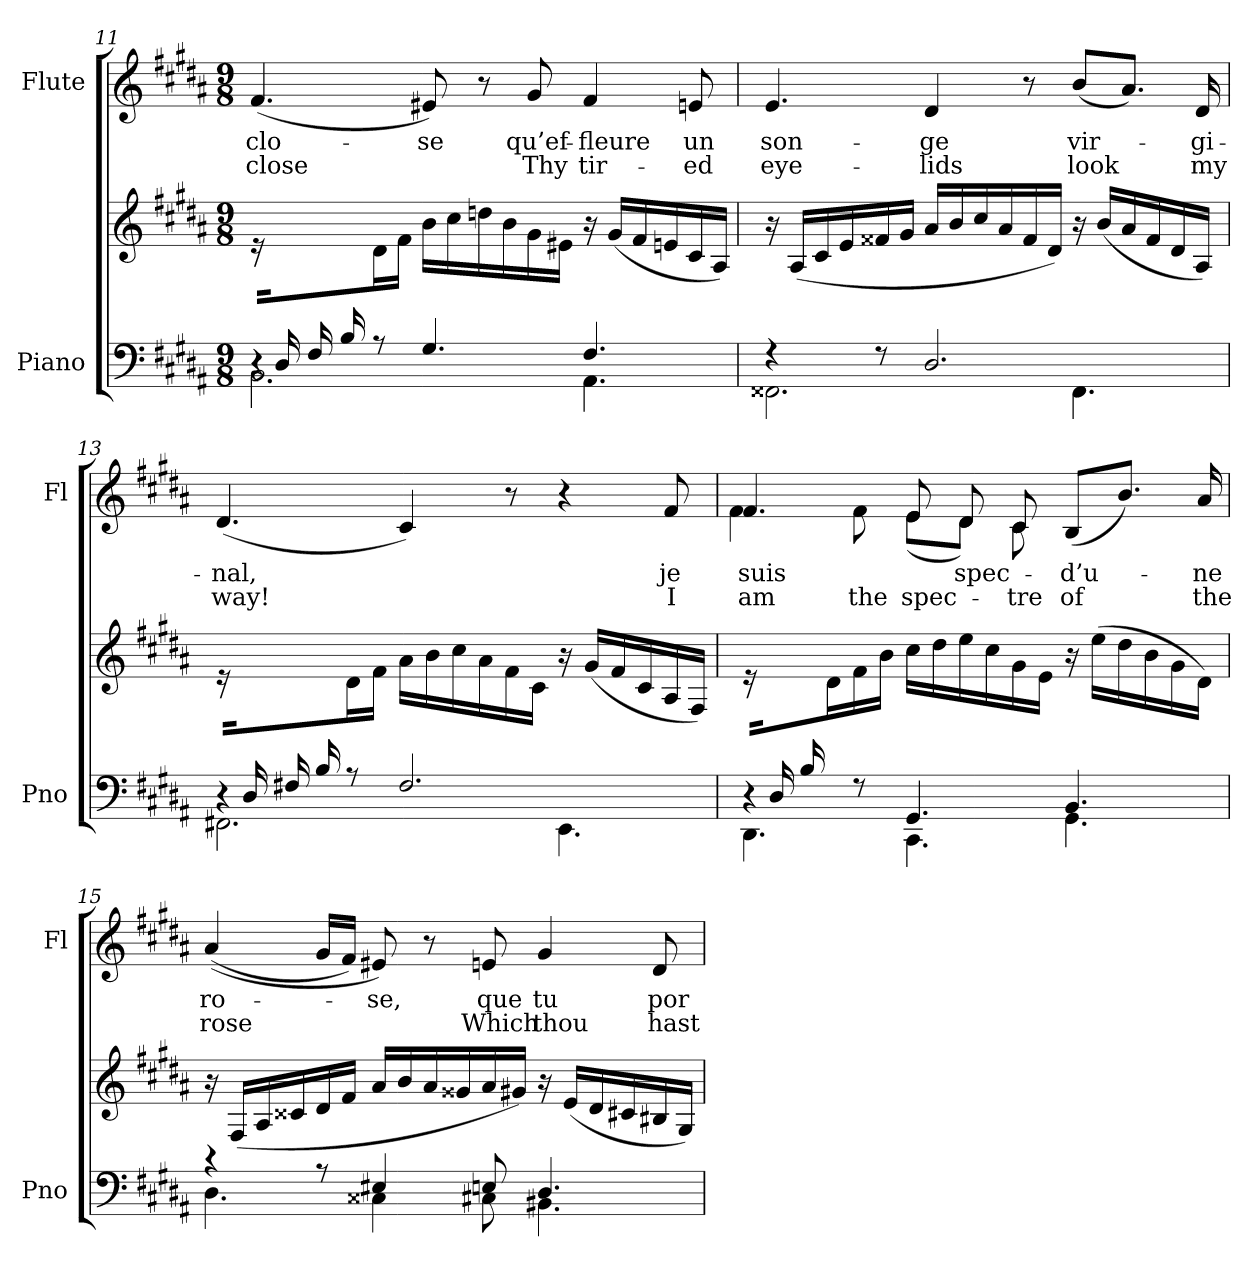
**kern	**kern	**kern	**text	**text
*part2	*part2	*part1	*part1	*part1
*staff3	*staff2	*staff1	*staff1	*staff1
*I"Piano	*	*I"Flute	*	*
*I'Pno	*	*I'Fl	*	*
*clefF4	*clefG2	*clefG2	*	*
*k[f#c#g#d#a#]	*k[f#c#g#d#a#]	*k[f#c#g#d#a#]	*	*
*M9/8	*M9/8	*M9/8	*	*
=11	=11	=11	=11	=11
*^	*	*	*	*
*	*^	*	*	*	*
!	!	!	!	!	!LO:LY:b	!LO:LY:b
16ryy	4r	2.BB\	16r	(4.f#/	clo-	-close
(16D#/LL	.	.	8.ryy	.	.	.
16F#/	.	.	.	.	.	.
16B/	.	.	.	.	.	.
2..ryy	8r	.	16d#\	.	.	.
.	.	.	16f#\JJ	.	.	.
!	!	!	!	!	!LO:LY:b	!
.	4.G#/	.	16b\LL	8e#X/)	-se	.
.	.	.	16cc#\	.	.	.
.	.	.	16ddn\	8r	.	.
.	.	.	16b\	.	.	.
!	!	!	!	!	!LO:LY:b	!LO:LY:b
.	.	.	16g#\	8g#/	qu’ef-	Thy
.	.	.	16e#X\JJ)	.	.	.
!	!	!	!	!	!LO:LY:b	!LO:LY:b
.	4.F#/	4.AA#\	16r	4f#/	-fleure	tir-
.	.	.	(16g#/LL	.	.	.
.	.	.	16f#/	.	.	.
.	.	.	16en/	.	.	.
!	!	!	!	!	!LO:LY:b	!LO:LY:b
.	.	.	16c#/	8en/	un	-ed
.	.	.	16A#/JJ)	.	.	.
*	*v	*v	*	*	*	*
!!LO:PB:g=z
=12	=12	=12	=12	=12	=12
!	!	!	!	!LO:LY:b	!LO:LY:b
4r	2.FF##X\	16r	4.e/	son-	eye-
.	.	(16A#/LL	.	.	.
.	.	16c#/	.	.	.
.	.	16e/	.	.	.
8r	.	16f##X/	.	.	.
.	.	16g#/JJ	.	.	.
!	!	!	!	!LO:LY:b	!LO:LY:b
2.D#/	.	16a#/LL	4d#/	-ge	-lids
.	.	16b/	.	.	.
.	.	16cc#/	.	.	.
.	.	16a#/	.	.	.
.	.	16f##/	8r	.	.
.	.	16d#/JJ)	.	.	.
!	!	!	!	!LO:LY:b	!LO:LY:b
.	4.FF##\	16r	(8b/L	vir-	look
.	.	(16b/LL	.	.	.
.	.	16a#/	8.a#/J)	.	.
.	.	16f##/	.	.	.
.	.	16d#/	.	.	.
!	!	!	!	!LO:LY:b	!LO:LY:b
.	.	16A#/JJ)	16d#/	-gi-	my
=13	=13	=13	=13	=13	=13
*	*^	*	*	*	*
!	!	!	!	!	!LO:LY:b	!LO:LY:b
16ryy	4r	2.FF#X\	16r	(4.d#/	-nal,	way!
(16D#/LL	.	.	8.ryy	.	.	.
16F#X/	.	.	.	.	.	.
16B/	.	.	.	.	.	.
2..ryy	8r	.	16d#\	.	.	.
.	.	.	16f#\JJ	.	.	.
.	2.F#/	.	16a#\LL	4c#/)	.	.
.	.	.	16b\	.	.	.
.	.	.	16cc#\	.	.	.
.	.	.	16a#\	.	.	.
.	.	.	16f#\	8r	.	.
.	.	.	16c#\JJ)	.	.	.
.	.	4.EE\	16r	4r	.	.
.	.	.	(16g#/LL	.	.	.
.	.	.	16f#/	.	.	.
.	.	.	16c#/	.	.	.
!	!	!	!	!	!LO:LY:b	!LO:LY:b
.	.	.	16A#/	8f#/	je	I
.	.	.	16F#/JJ)	.	.	.
!!LO:LB:g=z
=14	=14	=14	=14	=14	=14	=14
!	!	!	!	!	!LO:LY:b	!LO:LY:b
*	*	*	*	*^	*	*
16ryy	4r	4.DD#\	16r	4.f#/	4f#\	suis	am
(16D#/LL	.	.	8ryy	.	.	.	.
16B/	.	.	.	.	.	.	.
2...ryy	.	.	16d#\	.	.	.	.
!	!	!	!	!	!	!	!LO:LY:b
.	8r	.	16f#\	.	8f#\	.	the
.	.	.	16b\JJ	.	.	.	.
!	!	!	!	!	!	!LO:LY:b	!
!	!	!	!	!	!	!	!LO:LY:b
.	4.GG#/	4.CC#\	16cc#\LL	8e/	(8e\L	.	spec-
.	.	.	16dd#\	.	.	.	.
!	!	!	!	!	!	!LO:LY:b	!
.	.	.	16ee\	8d#/	8d#\J)	spec-	.
.	.	.	16cc#\	.	.	.	.
!	!	!	!	!	!	!LO:LY:b	!
!	!	!	!	!	!	!	!LO:LY:b
.	.	.	16g#\	8c#/	8c#	.	-tre
.	.	.	16e\JJ)	.	.	.	.
!	!	!	!	!	!	!LO:LY:b	!LO:LY:b
.	4.BB/	4.GG#\	16r	(8B/L	4.ryy	d’u-	-of
.	.	.	(16ee\LL	.	.	.	.
.	.	.	16dd#\	8.b/J)	.	.	.
.	.	.	16b\	.	.	.	.
.	.	.	16g#\	.	.	.	.
!	!	!	!	!	!	!LO:LY:b	!LO:LY:b
.	.	.	16d#\JJ)	16a#/	.	-ne	the
*	*v	*v	*	*v	*v	*	*
=15	=15	=15	=15	=15	=15
!	!	!	!	!LO:LY:b	!LO:LY:b
4r	4.D#\	16r	(>(<4a#/	ro-	rose
.	.	(16F#/LL	.	.	.
.	.	16A#/	.	.	.
.	.	16c##X/	.	.	.
8r	.	16d#/	16g#/LL	.	.
.	.	16f#/JJ	16f#/JJ)	.	.
!	!	!	!	!LO:LY:b	!
4E#X/	4C##X\	16a#/LL	8e#X/)	-se,	.
.	.	16b/	.	.	.
.	.	16a#/	8r	.	.
.	.	16g##X/	.	.	.
!	!	!	!	!LO:LY:b	!LO:LY:b
8En/	8C#X\	16a#/	8en/	que	Which
.	.	16g#X/JJ)	.	.	.
!	!	!	!	!LO:LY:b	!LO:LY:b
4.D#/	4.BB#X\	16r	4g#/	tu	thou
.	.	(16e/LL	.	.	.
.	.	16d#/	.	.	.
.	.	16c#X/	.	.	.
!	!	!	!	!LO:LY:b	!LO:LY:b
.	.	16B#X/	8d#/	por-	hast
.	.	16G#/JJ)	.	.	.
*v	*v	*	*	*	*
=	=	=	=	=
*-	*-	*-	*-	*-
